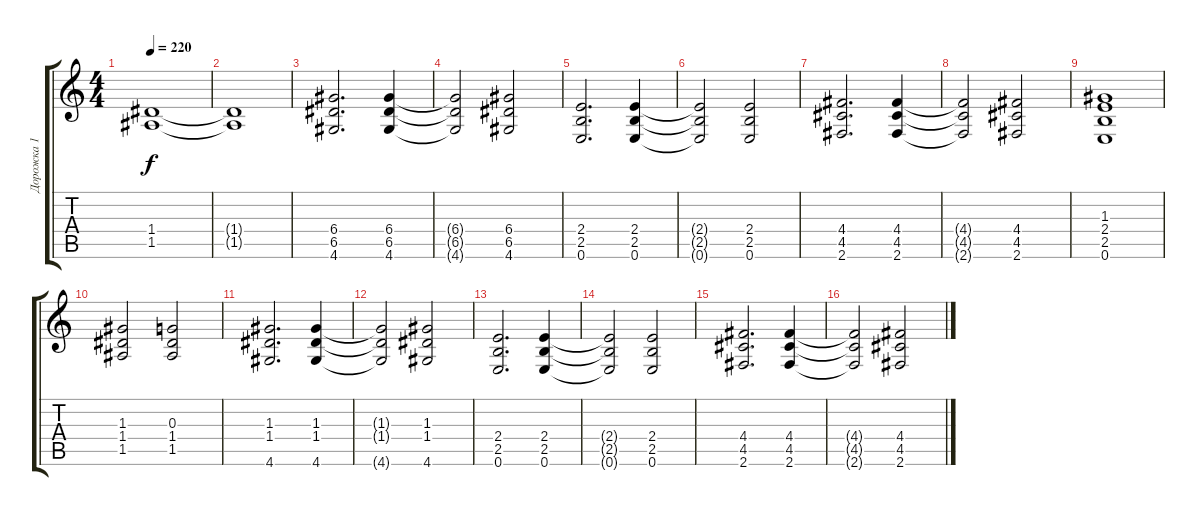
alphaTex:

\track ("Дорожка 1" "Дорожка 1") {instrument distortionguitar}
\staff {score tabs}
\tuning (E4 B3 G3 D3 A2 E2) {hide}
\ts (4 4)
\tempo 220
\clef g2
\ks c
(1.4 1.5).1{dy f} |
(1.4{t} 1.5{t}).1 |
(6.4 6.5 4.6).2{d} (6.4 6.5 4.6).4 |
(6.4{t} 6.5{t} 4.6{t}).2 (6.4 6.5 4.6).2 |
(2.4 2.5 0.6).2{d} (2.4 2.5 0.6).4 |
(2.4{t} 2.5{t} 0.6{t}).2 (2.4 2.5 0.6).2 |
(4.4 4.5 2.6).2{d} (4.4 4.5 2.6).4 |
(4.4{t} 4.5{t} 2.6{t}).2 (4.4 4.5 2.6).2 |
(1.3 2.4 2.5 0.6).1 |
(1.3 1.4 1.5).2 (0.3 1.4 1.5).2 |
(1.3 1.4 4.6).2{d} (1.3 1.4 4.6).4 |
(1.3{t} 1.4{t} 4.6{t}).2 (1.3 1.4 4.6).2 |
(2.4 2.5 0.6).2{d} (2.4 2.5 0.6).4 |
(2.4{t} 2.5{t} 0.6{t}).2 (2.4 2.5 0.6).2 |
(4.4 4.5 2.6).2{d} (4.4 4.5 2.6).4 |
(4.4{t} 4.5{t} 2.6{t}).2 (4.4 4.5 2.6).2
